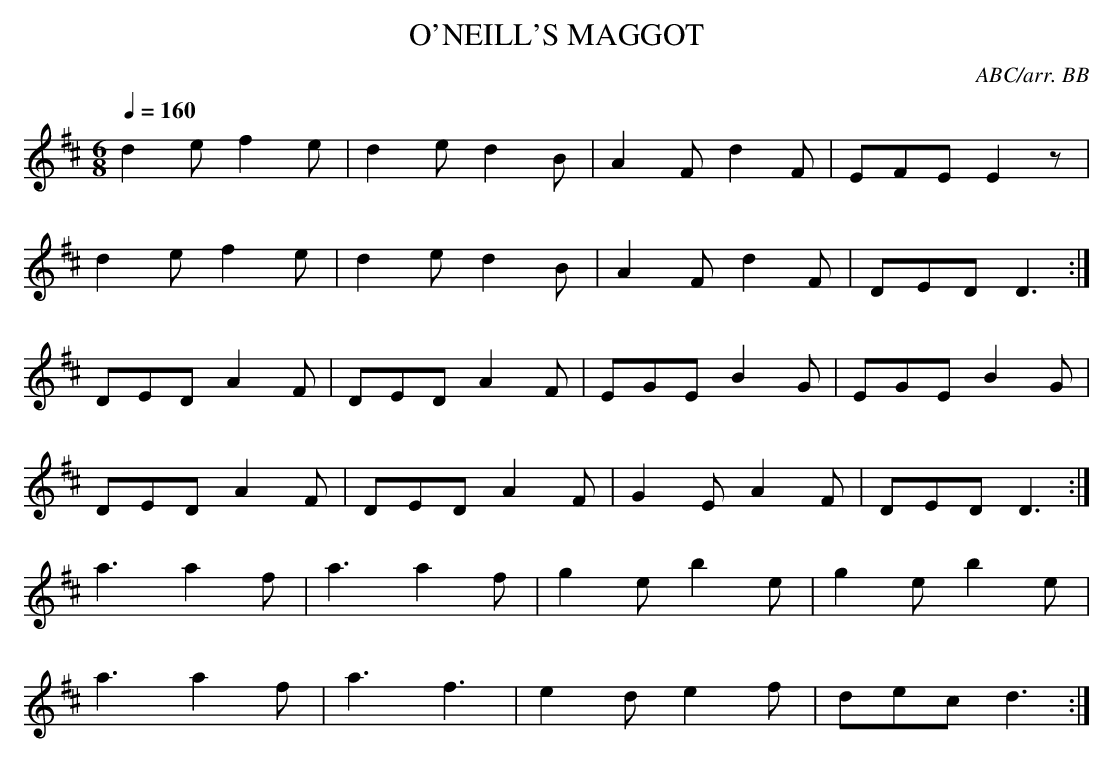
X:1
T:O'NEILL'S MAGGOT
C:ABC/arr. BB
Y:"well marked"
Q:1/4=160
L:1/8
M:6/8
K:D
d2e f2e|d2e d2B|A2F d2F|EFE E2z|
d2e f2e|d2e d2B|A2F d2F|DED D3 :|
DED A2F|DED A2F|EGE B2G|EGE B2G|
DED A2F|DED A2F|G2E A2F|DED D3 :|
a3 a2f|a3 a2f|g2e b2e|g2e b2e|
a3 a2f|a3 f3|e2d e2f|dec d3 :|
